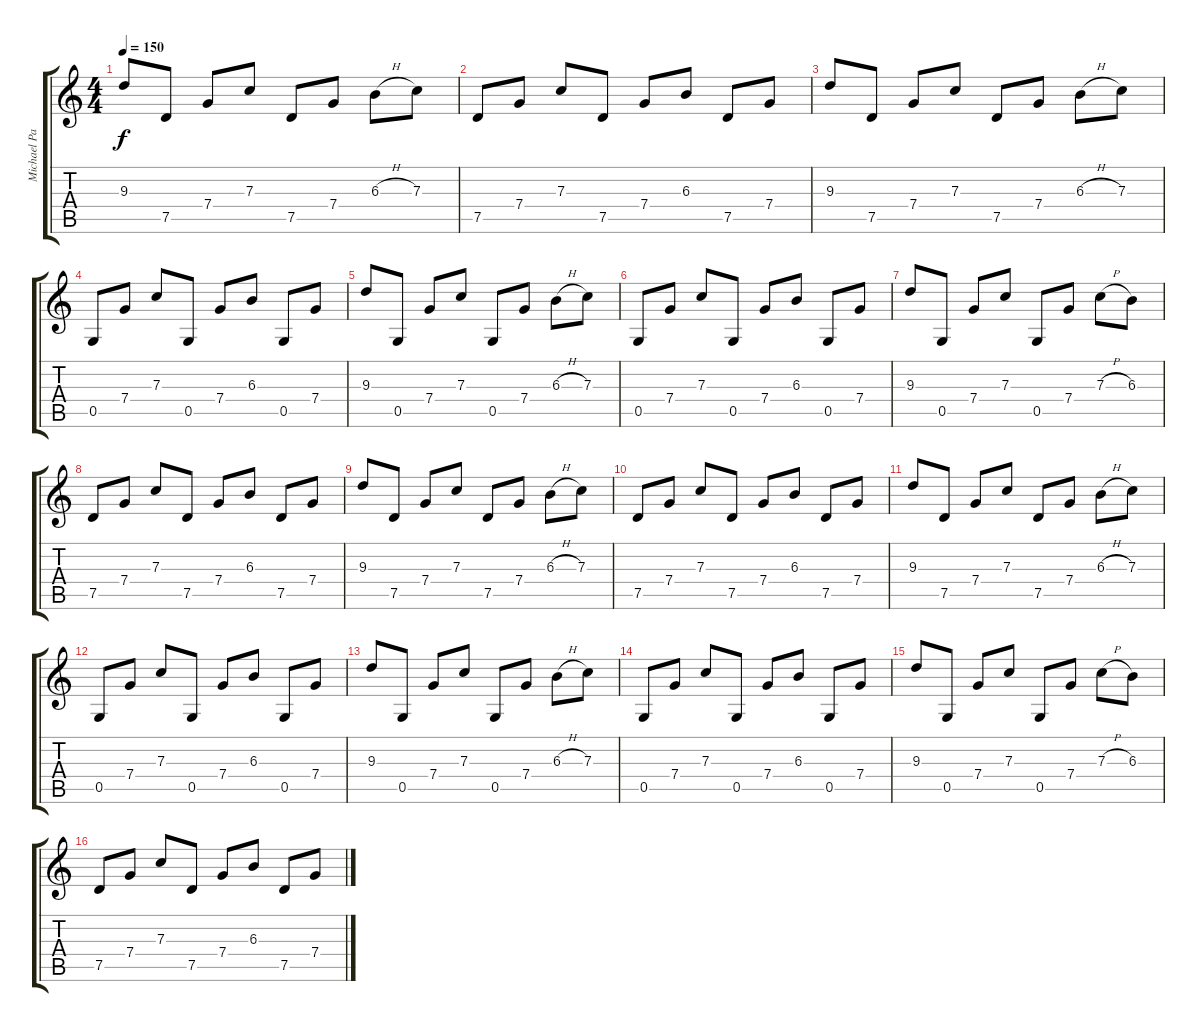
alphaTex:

\track ("Michael Paget" "Michael Pa") {instrument acousticguitarsteel}
\staff {score tabs}
\tuning (D4 A3 F3 C3 G2 C2) {hide}
\ts (4 4)
\tempo 150
\clef g2
\ks c
9.3.8{dy f} 7.5.8 7.4.8 7.3.8 7.5.8 7.4.8 6.3{h}.8 7.3.8 |
7.5.8 7.4.8 7.3.8 7.5.8 7.4.8 6.3.8 7.5.8 7.4.8 |
9.3.8 7.5.8 7.4.8 7.3.8 7.5.8 7.4.8 6.3{h}.8 7.3.8 |
0.5.8 7.4.8 7.3.8 0.5.8 7.4.8 6.3.8 0.5.8 7.4.8 |
9.3.8 0.5.8 7.4.8 7.3.8 0.5.8 7.4.8 6.3{h}.8 7.3.8 |
0.5.8 7.4.8 7.3.8 0.5.8 7.4.8 6.3.8 0.5.8 7.4.8 |
9.3.8 0.5.8 7.4.8 7.3.8 0.5.8 7.4.8 7.3{h}.8 6.3.8 |
7.5.8 7.4.8 7.3.8 7.5.8 7.4.8 6.3.8 7.5.8 7.4.8 |
9.3.8 7.5.8 7.4.8 7.3.8 7.5.8 7.4.8 6.3{h}.8 7.3.8 |
7.5.8 7.4.8 7.3.8 7.5.8 7.4.8 6.3.8 7.5.8 7.4.8 |
9.3.8 7.5.8 7.4.8 7.3.8 7.5.8 7.4.8 6.3{h}.8 7.3.8 |
0.5.8 7.4.8 7.3.8 0.5.8 7.4.8 6.3.8 0.5.8 7.4.8 |
9.3.8 0.5.8 7.4.8 7.3.8 0.5.8 7.4.8 6.3{h}.8 7.3.8 |
0.5.8 7.4.8 7.3.8 0.5.8 7.4.8 6.3.8 0.5.8 7.4.8 |
9.3.8 0.5.8 7.4.8 7.3.8 0.5.8 7.4.8 7.3{h}.8 6.3.8 |
7.5.8 7.4.8 7.3.8 7.5.8 7.4.8 6.3.8 7.5.8 7.4.8
